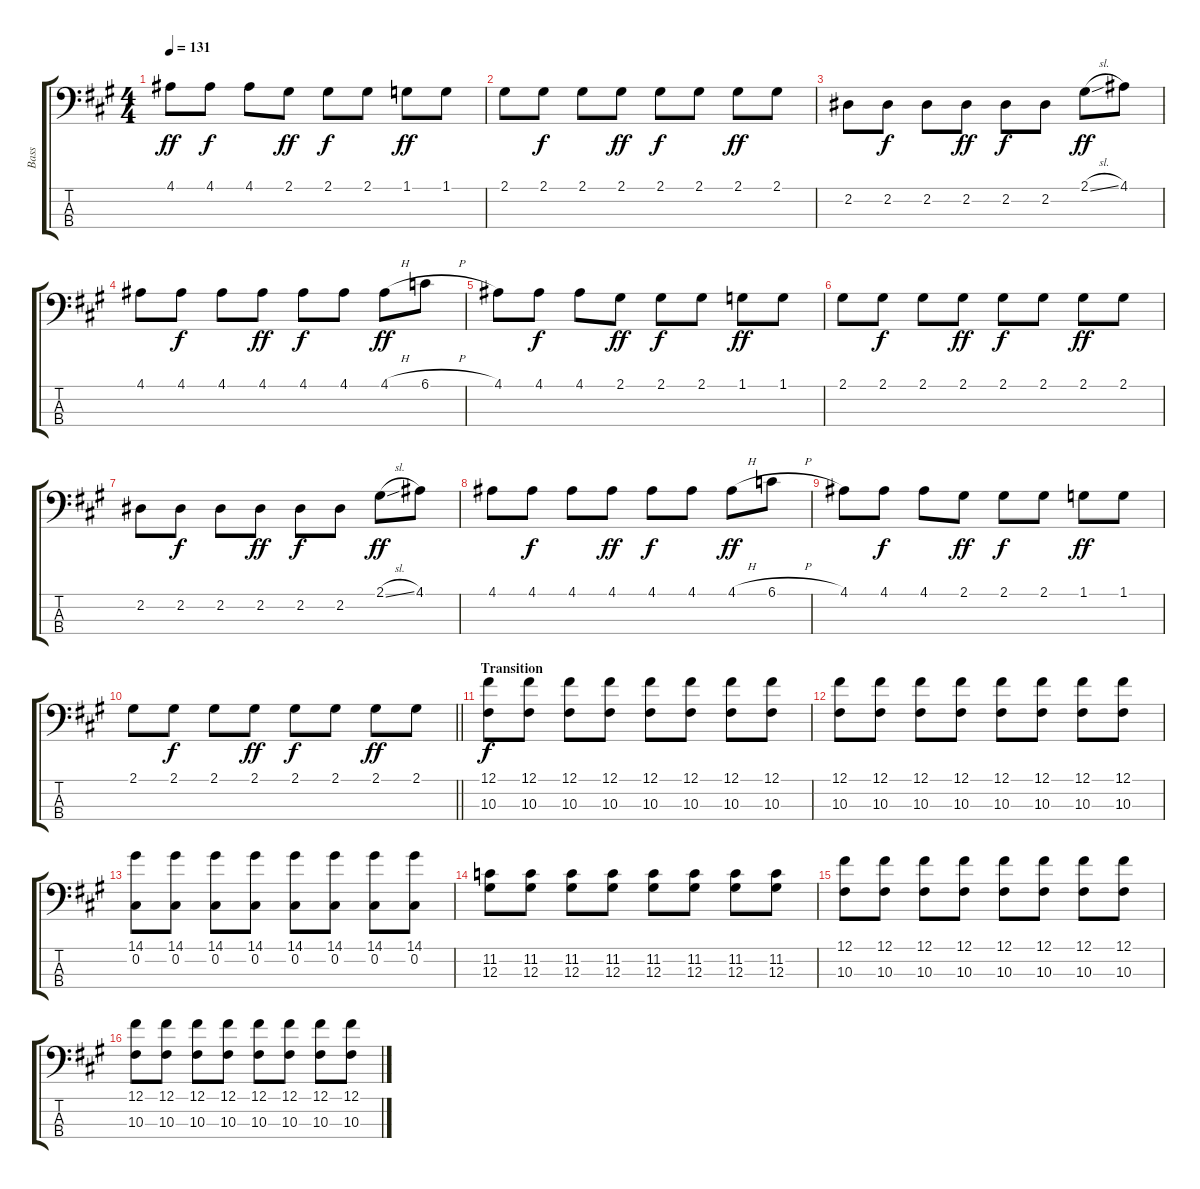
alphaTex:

\track ("Bass" "Bass") {instrument electricbassfinger}
\staff {score tabs}
\tuning (Gb2 Db2 Ab1 Eb1) {hide}
\ts (4 4)
\tempo 131
\clef f4
\ks a
4.1.8{dy ff} 4.1.8{dy f} 4.1.8 2.1.8{dy ff} 2.1.8{dy f} 2.1.8 1.1.8{dy ff} 1.1.8 |
2.1.8 2.1.8{dy f} 2.1.8 2.1.8{dy ff} 2.1.8{dy f} 2.1.8 2.1.8{dy ff} 2.1.8 |
2.2.8 2.2.8{dy f} 2.2.8 2.2.8{dy ff} 2.2.8{dy f} 2.2.8 2.1{sl}.8{dy ff} 4.1.8 |
4.1.8 4.1.8{dy f} 4.1.8 4.1.8{dy ff} 4.1.8{dy f} 4.1.8 4.1{h}.8{dy ff} 6.1{h}.8 |
4.1.8 4.1.8{dy f} 4.1.8 2.1.8{dy ff} 2.1.8{dy f} 2.1.8 1.1.8{dy ff} 1.1.8 |
2.1.8 2.1.8{dy f} 2.1.8 2.1.8{dy ff} 2.1.8{dy f} 2.1.8 2.1.8{dy ff} 2.1.8 |
2.2.8 2.2.8{dy f} 2.2.8 2.2.8{dy ff} 2.2.8{dy f} 2.2.8 2.1{sl}.8{dy ff} 4.1.8 |
4.1.8 4.1.8{dy f} 4.1.8 4.1.8{dy ff} 4.1.8{dy f} 4.1.8 4.1{h}.8{dy ff} 6.1{h}.8 |
4.1.8 4.1.8{dy f} 4.1.8 2.1.8{dy ff} 2.1.8{dy f} 2.1.8 1.1.8{dy ff} 1.1.8 |
\barLineRight lightlight
2.1.8 2.1.8{dy f} 2.1.8 2.1.8{dy ff} 2.1.8{dy f} 2.1.8 2.1.8{dy ff} 2.1.8 |
\section ("" "Transition")
(12.1 10.3).8{dy f} (12.1 10.3).8 (12.1 10.3).8 (12.1 10.3).8 (12.1 10.3).8 (12.1 10.3).8 (12.1 10.3).8 (12.1 10.3).8 |
(12.1 10.3).8 (12.1 10.3).8 (12.1 10.3).8 (12.1 10.3).8 (12.1 10.3).8 (12.1 10.3).8 (12.1 10.3).8 (12.1 10.3).8 |
(14.1 0.2).8 (14.1 0.2).8 (14.1 0.2).8 (14.1 0.2).8 (14.1 0.2).8 (14.1 0.2).8 (14.1 0.2).8 (14.1 0.2).8 |
(11.2 12.3).8 (11.2 12.3).8 (11.2 12.3).8 (11.2 12.3).8 (11.2 12.3).8 (11.2 12.3).8 (11.2 12.3).8 (11.2 12.3).8 |
(12.1 10.3).8 (12.1 10.3).8 (12.1 10.3).8 (12.1 10.3).8 (12.1 10.3).8 (12.1 10.3).8 (12.1 10.3).8 (12.1 10.3).8 |
(12.1 10.3).8 (12.1 10.3).8 (12.1 10.3).8 (12.1 10.3).8 (12.1 10.3).8 (12.1 10.3).8 (12.1 10.3).8 (12.1 10.3).8
